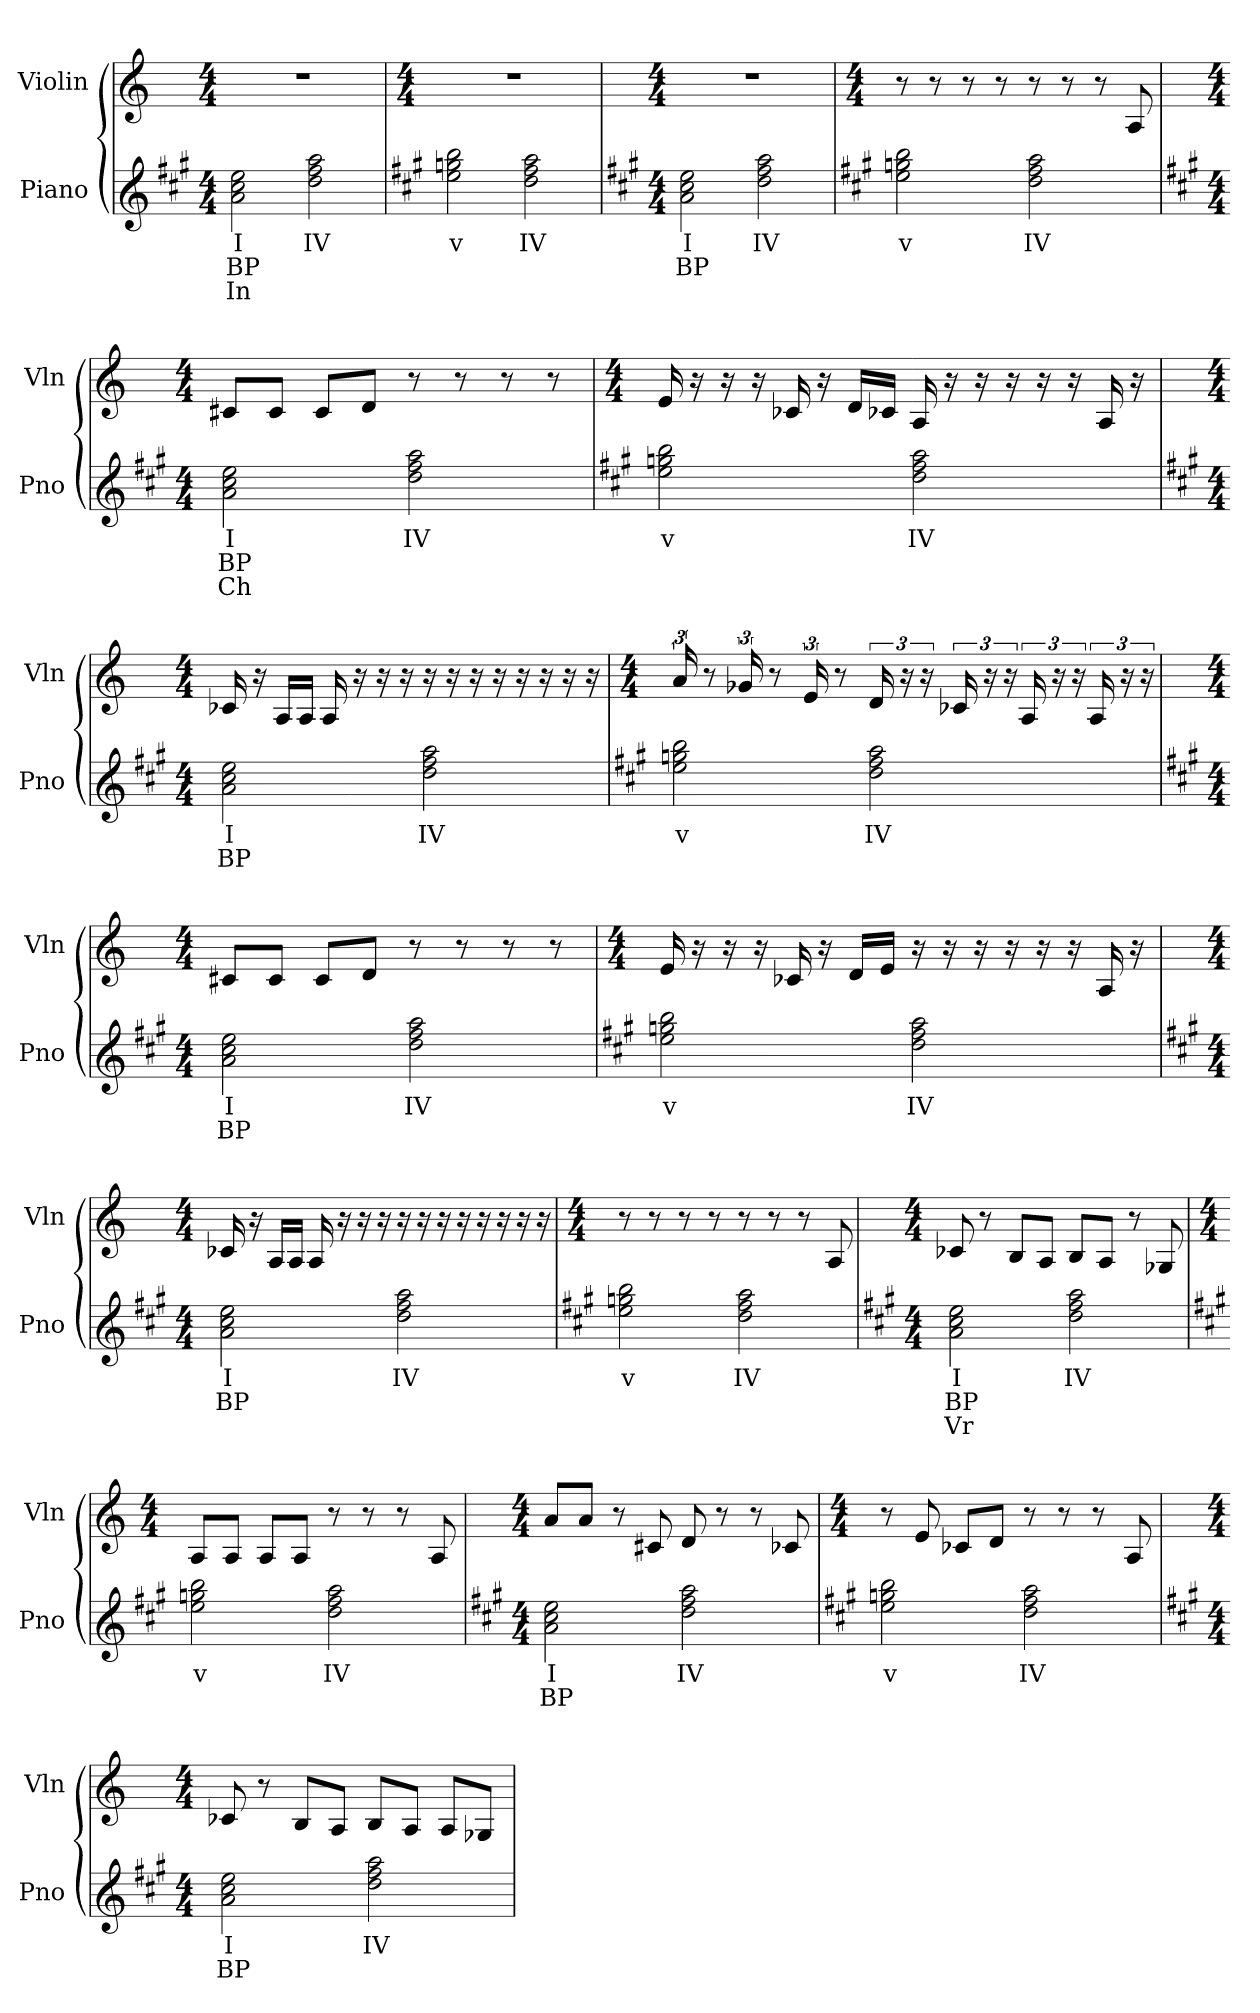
**kern	**text	**text	**text	**kern
*part2	*part2	*part2	*part2	*part1
*staff2	*staff2	*staff2	*staff2	*staff1
*I"Piano	*	*	*	*I"Violin
*I'Pno	*	*	*	*I'Vln
*k[f#c#g#]	*	*	*	*
*A:	*	*	*	*
*M4/4	*	*	*	*M4/4
=	=	=	=	=
2a 2cc# 2ee	I	BP	In	1r
2dd 2ff# 2aa	IV	.	.	.
=	=	=	=	=
*k[f#c#g#]	*	*	*	*
*A:	*	*	*	*
*	*	*	*	*M4/4
2ee 2ggn 2bb	v	.	.	1r
2dd 2ff# 2aa	IV	.	.	.
=	=	=	=	=
*k[f#c#g#]	*	*	*	*
*A:	*	*	*	*
*M4/4	*	*	*	*M4/4
2a 2cc# 2ee	I	BP	.	1r
2dd 2ff# 2aa	IV	.	.	.
=	=	=	=	=
*k[f#c#g#]	*	*	*	*
*A:	*	*	*	*
*	*	*	*	*M4/4
2ee 2ggn 2bb	v	.	.	8r
.	.	.	.	8r
.	.	.	.	8r
.	.	.	.	8r
2dd 2ff# 2aa	IV	.	.	8r
.	.	.	.	8r
.	.	.	.	8r
.	.	.	.	8A
=	=	=	=	=
*k[f#c#g#]	*	*	*	*
*A:	*	*	*	*
*M4/4	*	*	*	*M4/4
2a 2cc# 2ee	I	BP	Ch	8c#XL
.	.	.	.	8c#J
.	.	.	.	8c#L
.	.	.	.	8dJ
2dd 2ff# 2aa	IV	.	.	8r
.	.	.	.	8r
.	.	.	.	8r
.	.	.	.	8r
=	=	=	=	=
*k[f#c#g#]	*	*	*	*
*A:	*	*	*	*
*	*	*	*	*M4/4
2ee 2ggn 2bb	v	.	.	16e
.	.	.	.	16r
.	.	.	.	16r
.	.	.	.	16r
.	.	.	.	16c-X
.	.	.	.	16r
.	.	.	.	16dLL
.	.	.	.	16c-XJJ
2dd 2ff# 2aa	IV	.	.	16A
.	.	.	.	16r
.	.	.	.	16r
.	.	.	.	16r
.	.	.	.	16r
.	.	.	.	16r
.	.	.	.	16A
.	.	.	.	16r
=	=	=	=	=
*k[f#c#g#]	*	*	*	*
*A:	*	*	*	*
*M4/4	*	*	*	*M4/4
2a 2cc# 2ee	I	BP	.	16c-X
.	.	.	.	16r
.	.	.	.	16ALL
.	.	.	.	16AJJ
.	.	.	.	16A
.	.	.	.	16r
.	.	.	.	16r
.	.	.	.	16r
2dd 2ff# 2aa	IV	.	.	16r
.	.	.	.	16r
.	.	.	.	16r
.	.	.	.	16r
.	.	.	.	16r
.	.	.	.	16r
.	.	.	.	16r
.	.	.	.	16r
=	=	=	=	=
*k[f#c#g#]	*	*	*	*
*A:	*	*	*	*
*	*	*	*	*M4/4
2ee 2ggn 2bb	v	.	.	24a
.	.	.	.	8r
.	.	.	.	24g-X
.	.	.	.	8r
.	.	.	.	24e
.	.	.	.	8r
2dd 2ff# 2aa	IV	.	.	24d
.	.	.	.	24r
.	.	.	.	24r
.	.	.	.	24c-X
.	.	.	.	24r
.	.	.	.	24r
.	.	.	.	24A
.	.	.	.	24r
.	.	.	.	24r
.	.	.	.	24A
.	.	.	.	24r
.	.	.	.	24r
=	=	=	=	=
*k[f#c#g#]	*	*	*	*
*A:	*	*	*	*
*M4/4	*	*	*	*M4/4
2a 2cc# 2ee	I	BP	.	8c#XL
.	.	.	.	8c#J
.	.	.	.	8c#L
.	.	.	.	8dJ
2dd 2ff# 2aa	IV	.	.	8r
.	.	.	.	8r
.	.	.	.	8r
.	.	.	.	8r
=	=	=	=	=
*k[f#c#g#]	*	*	*	*
*A:	*	*	*	*
*	*	*	*	*M4/4
2ee 2ggn 2bb	v	.	.	16e
.	.	.	.	16r
.	.	.	.	16r
.	.	.	.	16r
.	.	.	.	16c-X
.	.	.	.	16r
.	.	.	.	16dLL
.	.	.	.	16eJJ
2dd 2ff# 2aa	IV	.	.	16r
.	.	.	.	16r
.	.	.	.	16r
.	.	.	.	16r
.	.	.	.	16r
.	.	.	.	16r
.	.	.	.	16A
.	.	.	.	16r
=	=	=	=	=
*k[f#c#g#]	*	*	*	*
*A:	*	*	*	*
*M4/4	*	*	*	*M4/4
2a 2cc# 2ee	I	BP	.	16c-X
.	.	.	.	16r
.	.	.	.	16ALL
.	.	.	.	16AJJ
.	.	.	.	16A
.	.	.	.	16r
.	.	.	.	16r
.	.	.	.	16r
2dd 2ff# 2aa	IV	.	.	16r
.	.	.	.	16r
.	.	.	.	16r
.	.	.	.	16r
.	.	.	.	16r
.	.	.	.	16r
.	.	.	.	16r
.	.	.	.	16r
=	=	=	=	=
*k[f#c#g#]	*	*	*	*
*A:	*	*	*	*
*	*	*	*	*M4/4
2ee 2ggn 2bb	v	.	.	8r
.	.	.	.	8r
.	.	.	.	8r
.	.	.	.	8r
2dd 2ff# 2aa	IV	.	.	8r
.	.	.	.	8r
.	.	.	.	8r
.	.	.	.	8A
=	=	=	=	=
*k[f#c#g#]	*	*	*	*
*A:	*	*	*	*
*M4/4	*	*	*	*M4/4
2a 2cc# 2ee	I	BP	Vr	8c-X
.	.	.	.	8r
.	.	.	.	8BL
.	.	.	.	8AJ
2dd 2ff# 2aa	IV	.	.	8BL
.	.	.	.	8AJ
.	.	.	.	8r
.	.	.	.	8G-X
=	=	=	=	=
*k[f#c#g#]	*	*	*	*
*A:	*	*	*	*
*	*	*	*	*M4/4
2ee 2ggn 2bb	v	.	.	8AL
.	.	.	.	8AJ
.	.	.	.	8AL
.	.	.	.	8AJ
2dd 2ff# 2aa	IV	.	.	8r
.	.	.	.	8r
.	.	.	.	8r
.	.	.	.	8A
=	=	=	=	=
*k[f#c#g#]	*	*	*	*
*A:	*	*	*	*
*M4/4	*	*	*	*M4/4
2a 2cc# 2ee	I	BP	.	8aL
.	.	.	.	8aJ
.	.	.	.	8r
.	.	.	.	8c#X
2dd 2ff# 2aa	IV	.	.	8d
.	.	.	.	8r
.	.	.	.	8r
.	.	.	.	8c-X
=	=	=	=	=
*k[f#c#g#]	*	*	*	*
*A:	*	*	*	*
*	*	*	*	*M4/4
2ee 2ggn 2bb	v	.	.	8r
.	.	.	.	8e
.	.	.	.	8c-XL
.	.	.	.	8dJ
2dd 2ff# 2aa	IV	.	.	8r
.	.	.	.	8r
.	.	.	.	8r
.	.	.	.	8A
=	=	=	=	=
*k[f#c#g#]	*	*	*	*
*A:	*	*	*	*
*M4/4	*	*	*	*M4/4
2a 2cc# 2ee	I	BP	.	8c-X
.	.	.	.	8r
.	.	.	.	8BL
.	.	.	.	8AJ
2dd 2ff# 2aa	IV	.	.	8BL
.	.	.	.	8AJ
.	.	.	.	8AL
.	.	.	.	8G-XJ
=	=	=	=	=
*-	*-	*-	*-	*-
